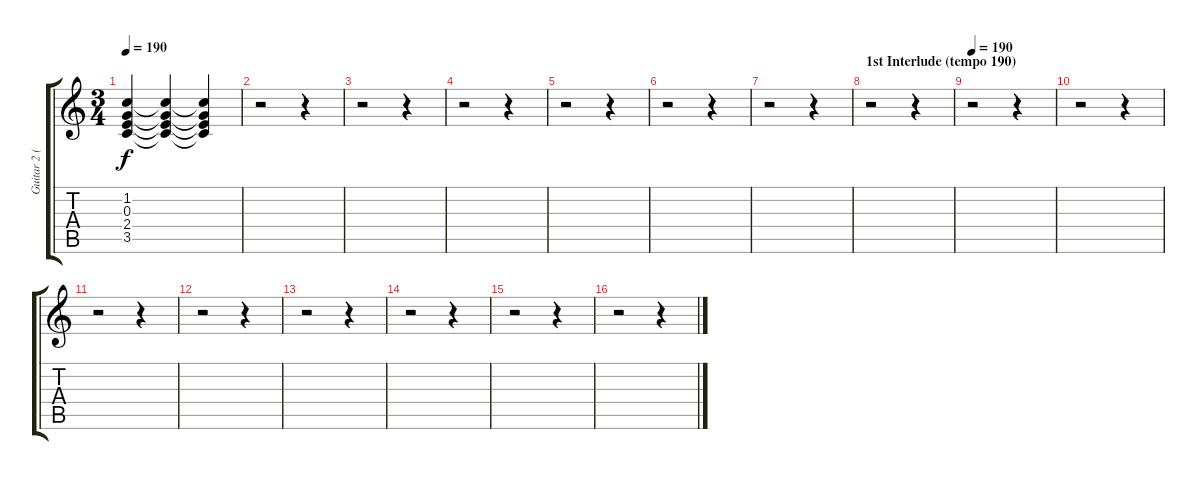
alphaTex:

\track ("Guitar 2 (Clean)" "Guitar 2 (") {instrument electricguitarclean}
\staff {score tabs}
\tuning (E4 B3 G3 D3 A2 E2) {hide}
\ts (3 4)
\tempo 190
\clef g2
\ks c
(1.2{t} 0.3{t} 2.4{t} 3.5{t}).4{dy f} (1.2{t} 0.3{t} 2.4{t} 3.5{t}).4 (1.2{t} 0.3{t} 2.4{t} 3.5{t}).4 |
r.2 r.4 |
r.2 r.4 |
r.2 r.4 |
r.2 r.4 |
r.2 r.4 |
r.2 r.4 |
\section ("" "1st Interlude (tempo 190)")
r.2 r.4 |
\tempo 190
r.2 r.4 |
r.2 r.4 |
r.2 r.4 |
r.2 r.4 |
r.2 r.4 |
r.2 r.4 |
r.2 r.4 |
r.2 r.4
